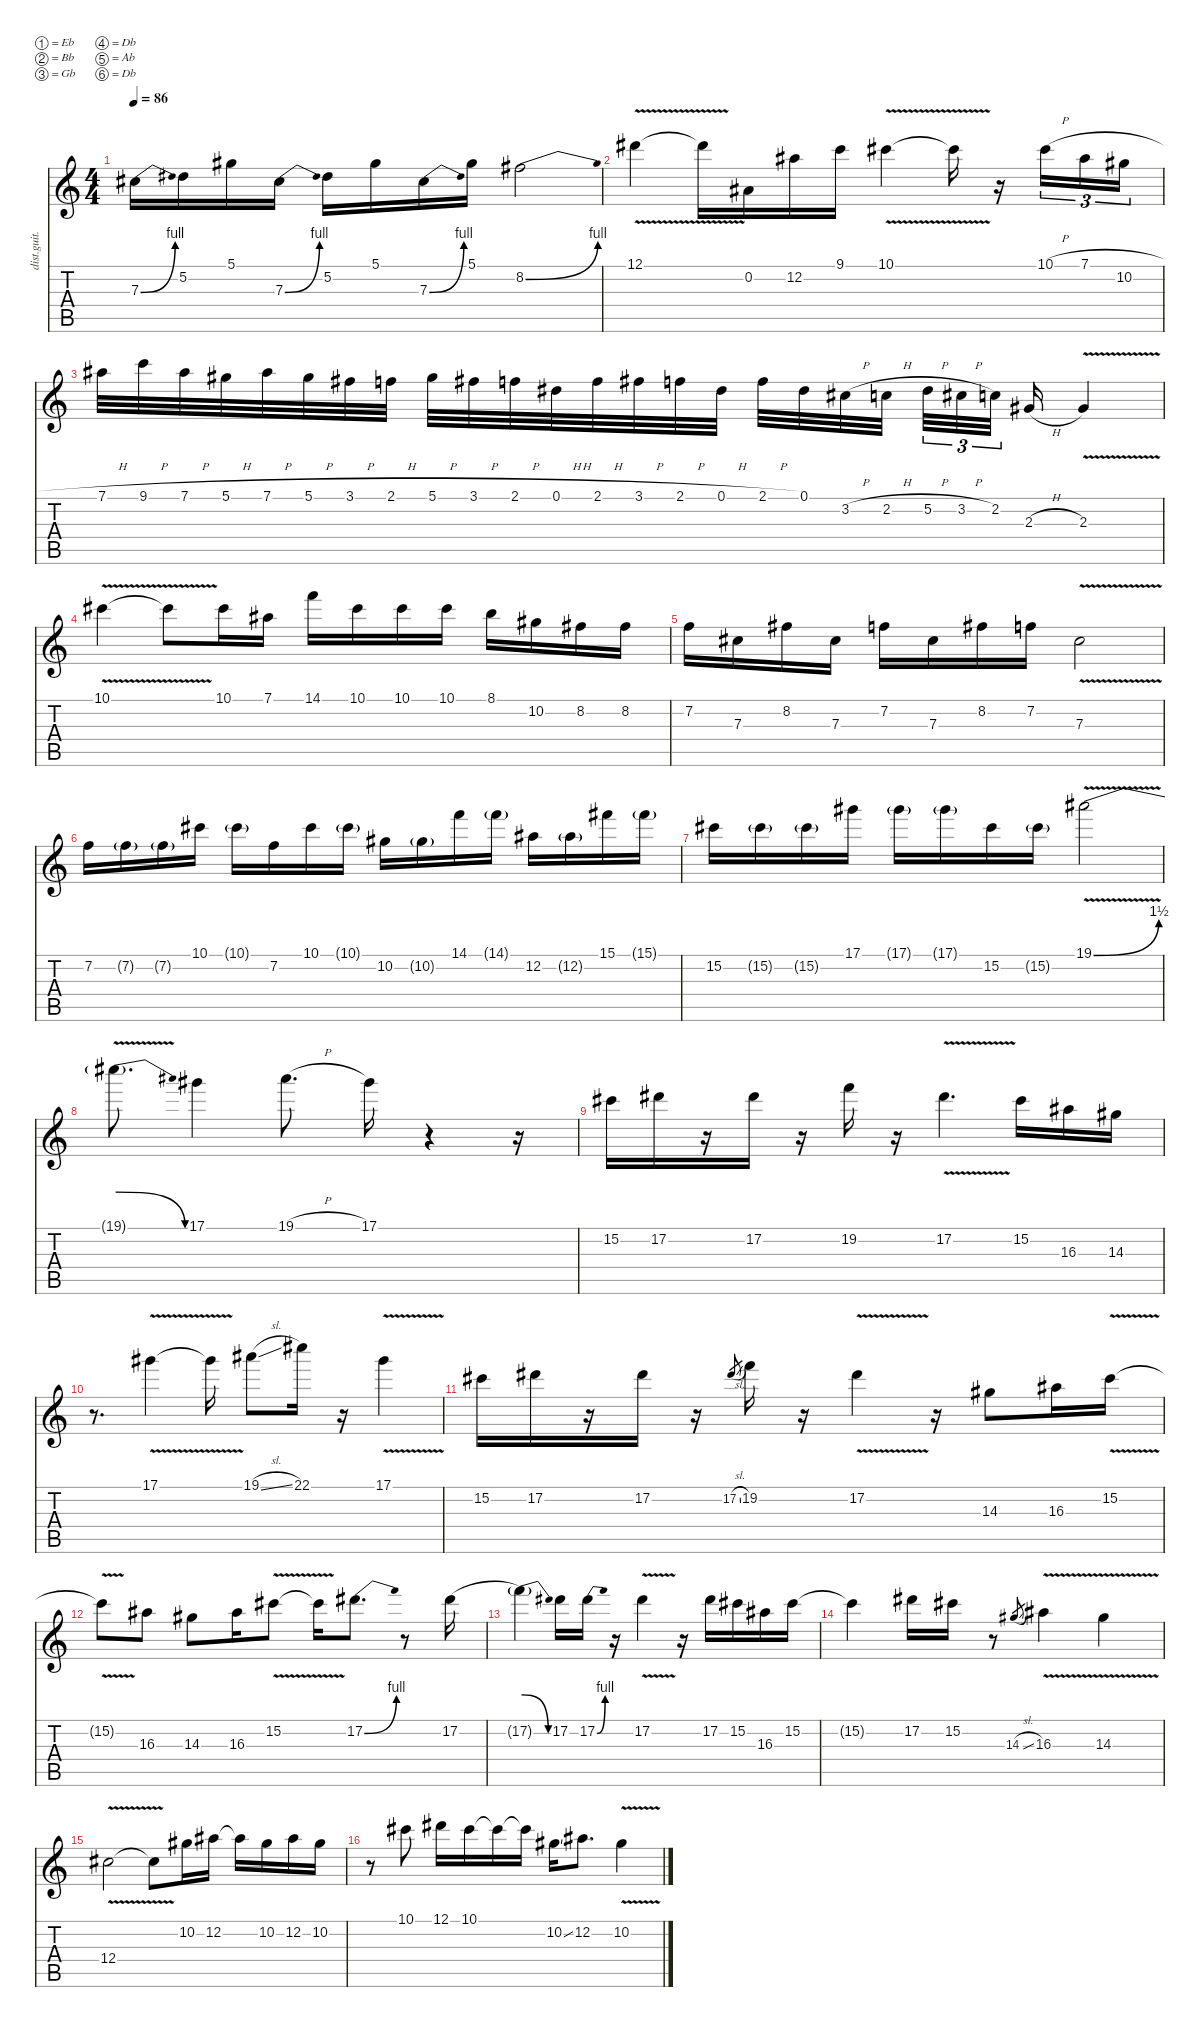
\defaultSystemsLayout 4
\hideDynamics
\bracketExtendMode nobrackets
\otherSystemsTrackNameOrientation horizontal
\track ("Joe - lead guitar" "dist.guit.") {instrument distortionguitar}
\staff {score tabs}
\tuning (Eb4 Bb3 Gb3 Db3 Ab2 Db2)
\ts (4 4)
\tempo 86
\clef g2
\ks c
7.3{be (bend 0 0 30 4) acc #}.16{dy ff beam Down} 5.2{acc #}.16{beam Down} 5.1{acc #}.16{beam Down} 7.3{be (bend 0 0 30 4) acc #}.16{beam Down} 5.2{acc #}.16{beam Down} 5.1{acc #}.16{beam Down} 7.3{be (bend 0 0 30 4) acc #}.16{beam Down} 5.1{acc #}.16{beam Down} 8.2{be (bend 0 0 4.999999799999999 4) acc #}.2{beam Down} |
12.1{v acc #}.4{beam Down} 12.1{v t acc #}.16{beam Down} 0.2{acc #}.16{beam Down} 12.2{acc #}.16{beam Down} 9.1.16{beam Down} 10.1{v acc #}.4{beam Down} 10.1{v t acc #}.16{beam Down} r.16{beam Down} 10.1{h acc #}.16{tu (3 2) beam Down} 7.1{h acc #}.16{tu (3 2) beam Down} 10.2{acc #}.16{tu (3 2) beam Down} |
7.1{h acc #}.32{beam Down} 9.1{h}.32{beam Down} 7.1{h acc #}.32{beam Down} 5.1{h acc #}.32{beam Down} 7.1{h acc #}.32{beam Down} 5.1{h acc #}.32{beam Down} 3.1{h acc #}.32{beam Down} 2.1{h}.32{beam Down} 5.1{h acc #}.32{beam Down} 3.1{h acc #}.32{beam Down} 2.1{h}.32{beam Down} 0.1{h acc #}.32{beam Down} 2.1{h}.32{beam Down} 3.1{h acc #}.32{beam Down} 2.1{h}.32{beam Down} 0.1{h acc #}.32{beam Down} 2.1{h}.32{beam Down} 0.1{acc #}.32{beam Down} 3.2{h acc #}.32{beam Down} 2.2{h}.32{beam Down} 5.2{h acc #}.32{tu (3 2) beam Down} 3.2{h acc #}.32{tu (3 2) beam Down} 2.2.32{tu (3 2) beam Down} 2.3{h acc #}.16{beam Up} 2.3{v acc #}.4{beam Up} |
10.1{v acc #}.4{beam Down} 10.1{v t acc #}.8{beam Down} 10.1{acc #}.16{beam Down} 7.1{acc #}.16{beam Down} 14.1.16{beam Down} 10.1{acc #}.16{beam Down} 10.1{acc #}.16{beam Down} 10.1{acc #}.16{beam Down} 8.1.16{beam Down} 10.2{acc #}.16{beam Down} 8.2{acc #}.16{beam Down} 8.2{acc #}.16{beam Down} |
7.2.16{beam Down} 7.3{acc #}.16{beam Down} 8.2{acc #}.16{beam Down} 7.3{acc #}.16{beam Down} 7.2.16{beam Down} 7.3{acc #}.16{beam Down} 8.2{acc #}.16{beam Down} 7.2.16{beam Down} 7.3{v acc #}.2{beam Down} |
7.2.16{beam Down} 7.2{g}.16{beam Down} 7.2{g}.16{beam Down} 10.1{acc #}.16{beam Down} 10.1{g acc #}.16{beam Down} 7.2.16{beam Down} 10.1{acc #}.16{beam Down} 10.1{g acc #}.16{beam Down} 10.2{acc #}.16{beam Down} 10.2{g acc #}.16{beam Down} 14.1.16{beam Down} 14.1{g}.16{beam Down} 12.2{acc #}.16{beam Down} 12.2{g acc #}.16{beam Down} 15.1{acc #}.16{beam Down} 15.1{g acc #}.16{beam Down} |
15.2{acc #}.16{beam Down} 15.2{g acc #}.16{beam Down} 15.2{g acc #}.16{beam Down} 17.1{acc #}.16{beam Down} 17.1{g acc #}.16{beam Down} 17.1{g acc #}.16{beam Down} 15.2{acc #}.16{beam Down} 15.2{g acc #}.16{beam Down} 19.1{be (bend 0 0 60 6) v acc #}.2{beam Down} |
19.1{be (release 0 6 60 0) t}.8{d beam Down} 17.1{acc #}.4{beam Down} 19.1{h acc #}.8{d beam Down} 17.1{acc #}.16{beam Down} r.4{beam Down} r.16{beam Down} |
15.2{acc #}.16{beam Down} 17.2{acc #}.16{beam Down} r.16{beam Down} 17.2{acc #}.16{beam Down} r.16{beam Down} 19.2.16{beam Down} r.16{beam Down} 17.2{v acc #}.4{d beam Down} 15.2{acc #}.16{beam Down} 16.3{acc #}.16{beam Down} 14.3{acc #}.16{beam Down} |
r.8{d beam Down} 17.1{v acc #}.4{beam Down} 17.1{v t acc #}.16{beam Down} 19.1{sl acc #}.8{beam Down} 22.1{acc #}.16{beam Down} r.16{beam Down} 17.1{v acc #}.4{beam Down} |
15.2{acc #}.16{beam Down} 17.2{acc #}.16{beam Down} r.16{beam Down} 17.2{acc #}.16{beam Down} r.16{beam Down} 17.2{sl acc #}.8{gr dy f beam Up} 19.2.16{dy ff beam Down} r.16{beam Down} 17.2{v acc #}.4{beam Down} r.16{beam Down} 14.3{acc #}.8{beam Down} 16.3{acc #}.16{beam Down} 15.2{v acc #}.16{beam Down} |
15.2{v t acc #}.8{beam Down} 16.3{acc #}.8{beam Down} 14.3{acc #}.8{beam Down} 16.3{acc #}.16{beam Down} 15.2{v acc #}.8{beam Down} 15.2{v t acc #}.16{beam Down} 17.2{be (bend 0 0 30 4) acc #}.8{d beam Down} r.8{beam Down} 17.2{be (hold 0 0 60 0) acc #}.16{beam Down} |
17.2{be (release 0 4 60 0) t}.4{beam Down} 17.2{acc #}.16{beam Down} 17.2{be (bend 0 0 30 4) acc #}.16{beam Down} r.16{beam Down} 17.2{v acc #}.4{beam Down} r.16{beam Down} 17.2{acc #}.16{beam Down} 15.2{acc #}.16{beam Down} 16.3{acc #}.16{beam Down} 15.2{acc #}.16{beam Down} |
15.2{t acc #}.4{beam Down} 17.2{acc #}.16{beam Down} 15.2{acc #}.16{beam Down} r.8{beam Down} 14.3{sl acc #}.8{gr dy f beam Up} 16.3{v acc #}.4{dy ff beam Down} 14.3{v acc #}.4{beam Down} |
12.4{v acc #}.2{beam Down} 12.4{v t acc #}.8{beam Down} 10.2{acc #}.16{beam Down} 12.2{acc #}.16{beam Down} 12.2{t acc #}.16{beam Down} 10.2{acc #}.16{beam Down} 12.2{acc #}.16{beam Down} 10.2{acc #}.16{beam Down} |
r.8{beam Down} 10.1{acc #}.8{beam Down} 12.1{acc #}.16{beam Down} 10.1{acc #}.16{beam Down} 10.1{t acc #}.16{beam Down} 10.1{t acc #}.16{beam Down} 10.2{ss acc #}.16{beam Down} 12.2{acc #}.8{d beam Down} 10.2{v acc #}.4{beam Down}
